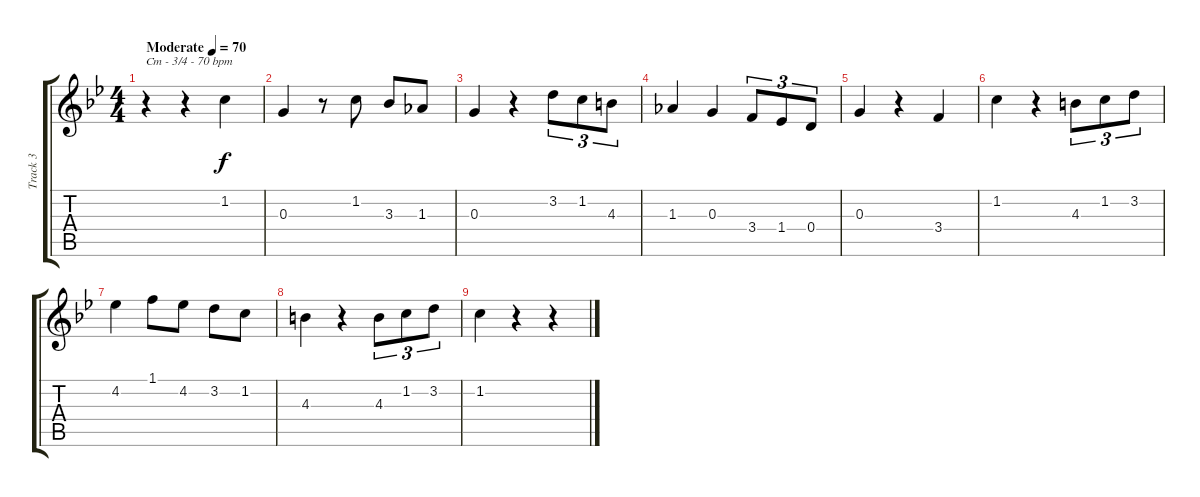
\track ("Track 3" "Track 3") {instrument acousticguitarsteel}
\staff {score tabs}
\tuning (E4 B3 G3 D3 A2 E2) {hide}
\ts (4 4)
\tempo (70 "Moderate")
\clef g2
\ks gminor
r.4{txt "Cm - 3/4 - 70 bpm" dy f instrument acousticguitarsteel} r.4 1.2.4 |
0.3.4 r.8 1.2.8 3.3.8 1.3.8 |
0.3.4 r.4 3.2.8{tu (3 2)} 1.2.8{tu (3 2)} 4.3.8{tu (3 2)} |
1.3.4 0.3.4 3.4.8{tu (3 2)} 1.4.8{tu (3 2)} 0.4.8{tu (3 2)} |
0.3.4 r.4 3.4.4 |
1.2.4 r.4 4.3.8{tu (3 2)} 1.2.8{tu (3 2)} 3.2.8{tu (3 2)} |
4.2.4 1.1.8 4.2.8 3.2.8 1.2.8 |
4.3.4 r.4 4.3.8{tu (3 2)} 1.2.8{tu (3 2)} 3.2.8{tu (3 2)} |
1.2.4 r.4 r.4
